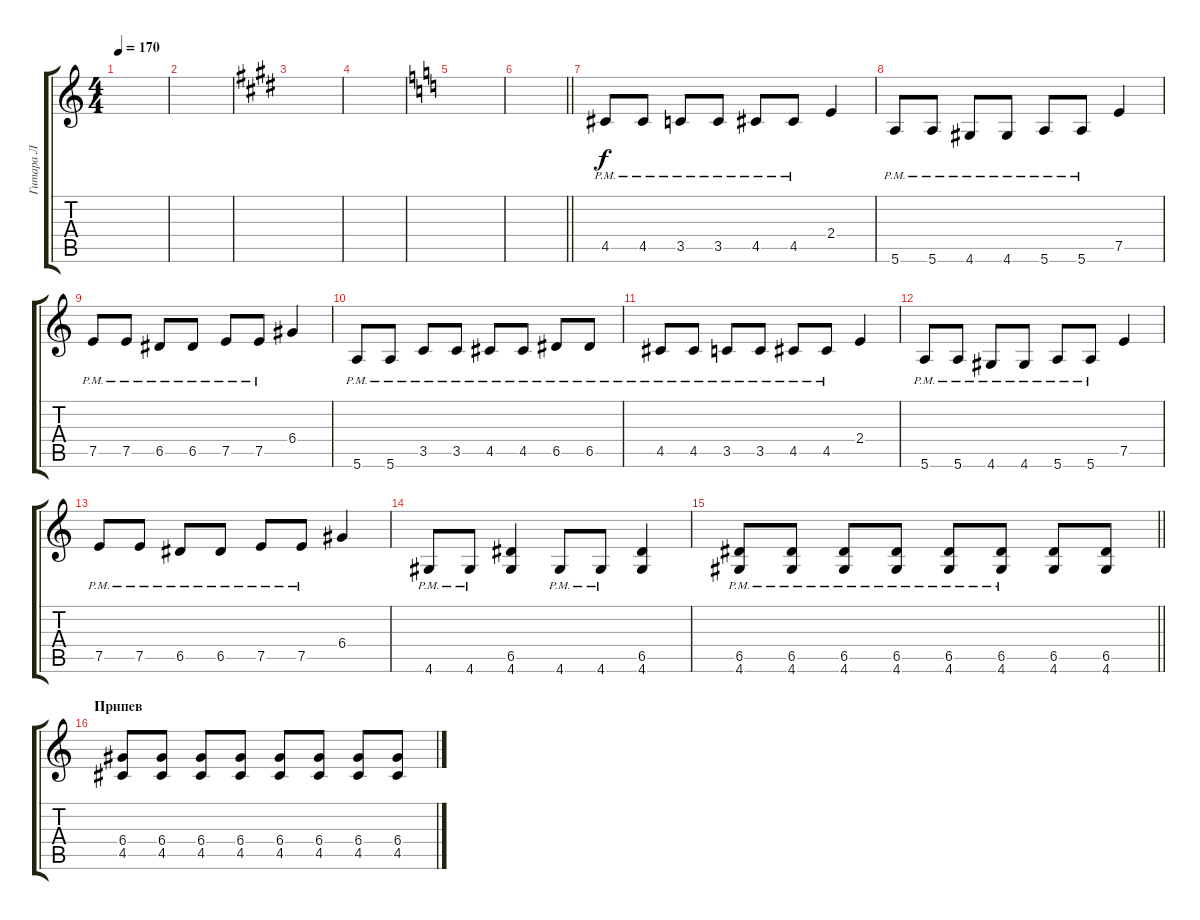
\track ("Гитара Л" "Гитара Л") {instrument distortionguitar}
\staff {score tabs}
\tuning (E4 B3 G3 D3 A2 E2) {hide}
\ts (4 4)
\tempo 170
\clef g2
\ks c
|
|
\ks e
|
|
\ks c
|
\barLineRight lightlight
|
\section ("" " ")
4.5{pm}.8 4.5{pm}.8 3.5{pm}.8 3.5{pm}.8 4.5{pm}.8 4.5{pm}.8 2.4.4 |
5.6{pm}.8 5.6{pm}.8 4.6{pm}.8 4.6{pm}.8 5.6{pm}.8 5.6{pm}.8 7.5.4 |
7.5{pm}.8 7.5{pm}.8 6.5{pm}.8 6.5{pm}.8 7.5{pm}.8 7.5{pm}.8 6.4.4 |
5.6{pm}.8 5.6{pm}.8 3.5{pm}.8 3.5{pm}.8 4.5{pm}.8 4.5{pm}.8 6.5{pm}.8 6.5{pm}.8 |
4.5{pm}.8 4.5{pm}.8 3.5{pm}.8 3.5{pm}.8 4.5{pm}.8 4.5{pm}.8 2.4.4 |
5.6{pm}.8 5.6{pm}.8 4.6{pm}.8 4.6{pm}.8 5.6{pm}.8 5.6{pm}.8 7.5.4 |
7.5{pm}.8 7.5{pm}.8 6.5{pm}.8 6.5{pm}.8 7.5{pm}.8 7.5{pm}.8 6.4.4 |
4.6{pm}.8 4.6{pm}.8 (6.5 4.6).4 4.6{pm}.8 4.6{pm}.8 (6.5 4.6).4 |
\barLineRight lightlight
(6.5{pm} 4.6{pm}).8 (6.5{pm} 4.6{pm}).8 (6.5{pm} 4.6{pm}).8 (6.5{pm} 4.6{pm}).8 (6.5{pm} 4.6{pm}).8 (6.5{pm} 4.6{pm}).8 (6.5 4.6).8 (6.5 4.6).8 |
\section ("" "Припев")
(6.4 4.5).8 (6.4 4.5).8 (6.4 4.5).8 (6.4 4.5).8 (6.4 4.5).8 (6.4 4.5).8 (6.4 4.5).8 (6.4 4.5).8
